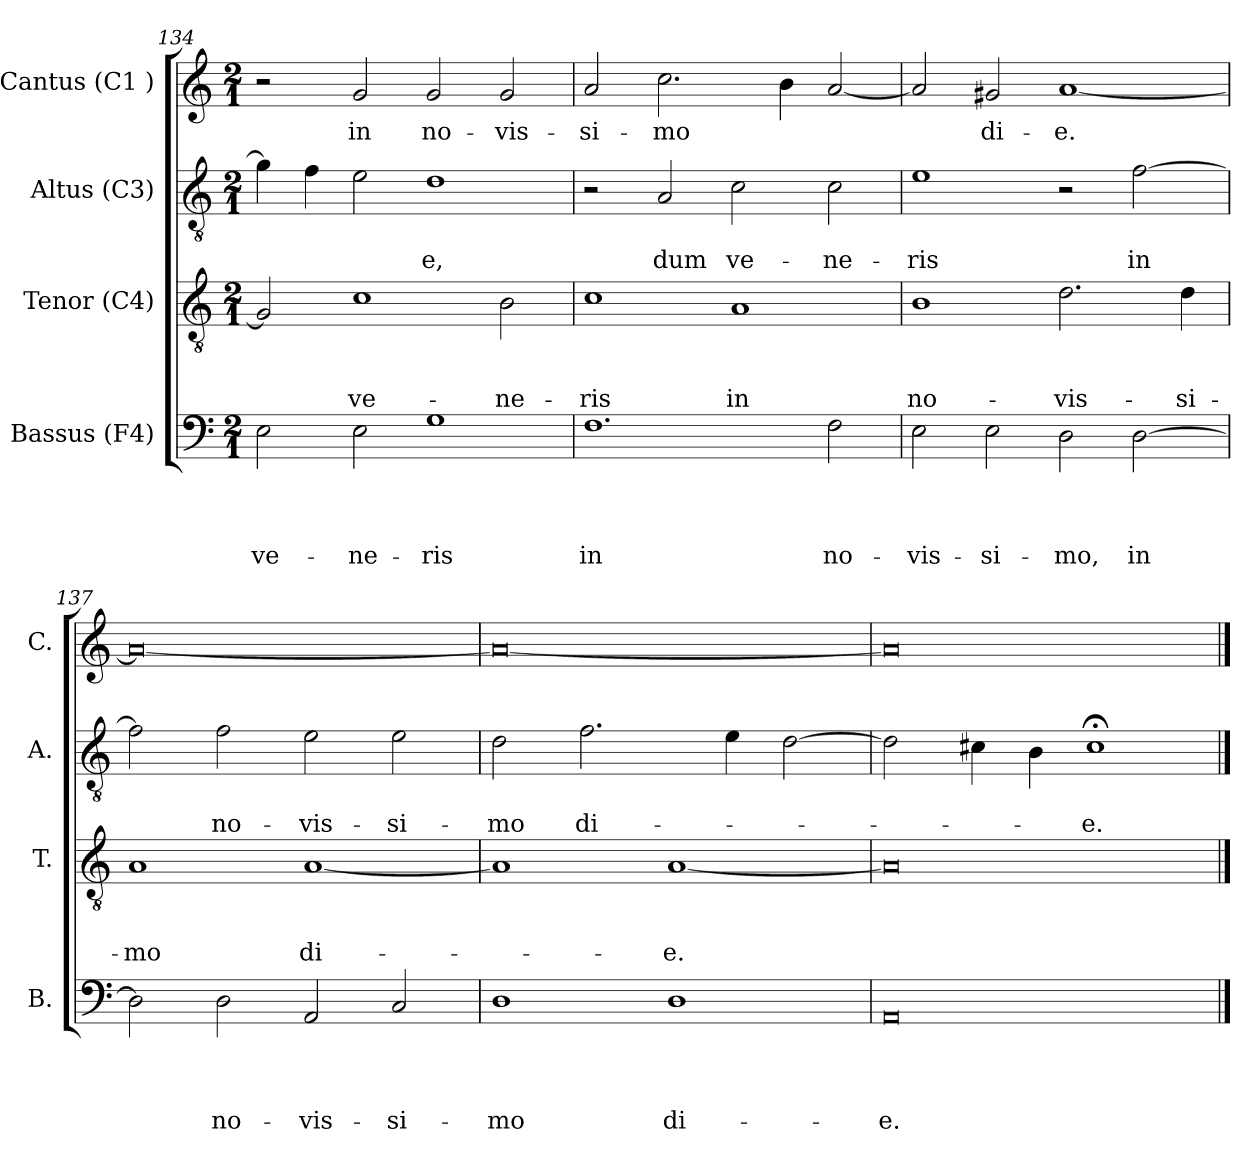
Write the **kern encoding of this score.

**kern	**text	**text	**text	**text	**kern	**text	**text	**text	**kern	**text	**text	**kern	**text
*part4	*part4	*part4	*part4	*part4	*part3	*part3	*part3	*part3	*part2	*part2	*part2	*part1	*part1
*staff4	*staff4	*staff4	*staff4	*staff4	*staff3	*staff3	*staff3	*staff3	*staff2	*staff2	*staff2	*staff1	*staff1
*I"Bassus (F4)	*	*	*	*	*I"Tenor (C4)	*	*	*	*I"Altus (C3)	*	*	*I"Cantus (C1 )	*
*I'B.	*	*	*	*	*I'T.	*	*	*	*I'A.	*	*	*I'C.	*
*clefF4	*	*	*	*	*clefGv2	*	*	*	*clefGv2	*	*	*clefG2	*
*k[]	*	*	*	*	*k[]	*	*	*	*k[]	*	*	*k[]	*
*C:	*	*	*	*	*C:	*	*	*	*C:	*	*	*C:	*
*M2/1	*	*	*	*	*M2/1	*	*	*	*M2/1	*	*	*M2/1	*
=134	=134	=134	=134	=134	=134	=134	=134	=134	=134	=134	=134	=134	=134
!	!	!	!	!LO:LY:b	!	!	!	!	!	!	!	!	!
2E\	.	.	.	ve-	2G/]	.	.	.	4g\]	.	.	2r	.
.	.	.	.	.	.	.	.	.	4f\	.	.	.	.
!	!	!	!	!LO:LY:b	!	!	!	!LO:LY:b	!	!	!	!	!LO:LY:b
2E\	.	.	.	-ne-	1c	.	.	ve-	2e\	.	.	2g/	in
!	!	!	!	!LO:LY:b	!	!	!	!	!	!	!LO:LY:b	!	!LO:LY:b
1G	.	.	.	-ris	.	.	.	.	1d	.	-e,	2g/	no-
!	!	!	!	!	!	!	!	!LO:LY:b	!	!	!	!	!LO:LY:b
.	.	.	.	.	2B\	.	.	-ne-	.	.	.	2g/	-vis-
=135	=135	=135	=135	=135	=135	=135	=135	=135	=135	=135	=135	=135	=135
!	!	!	!	!LO:LY:b	!	!	!	!LO:LY:b	!	!	!	!	!LO:LY:b
1.F	.	.	.	in	1c	.	.	-ris	2r	.	.	2a/	-si-
!	!	!	!	!	!	!	!	!	!	!	!LO:LY:b	!	!LO:LY:b
.	.	.	.	.	.	.	.	.	2A/	.	dum	2.cc\	-mo
!	!	!	!	!	!	!	!	!LO:LY:b	!	!	!LO:LY:b	!	!
.	.	.	.	.	1A	.	.	in	2c\	.	ve-	.	.
.	.	.	.	.	.	.	.	.	.	.	.	4b\	.
!	!	!	!	!LO:LY:b	!	!	!	!	!	!	!LO:LY:b	!	!
2F\	.	.	.	no-	.	.	.	.	2c\	.	-ne-	[<2a/	.
!!LO:LB:g=z
=136	=136	=136	=136	=136	=136	=136	=136	=136	=136	=136	=136	=136	=136
!	!	!	!	!LO:LY:b	!	!	!	!LO:LY:b	!	!	!LO:LY:b	!	!
2E\	.	.	.	-vis-	1B	.	.	no-	1e	.	-ris	2a/]	.
!	!	!	!	!LO:LY:b	!	!	!	!	!	!	!	!	!LO:LY:b
2E\	.	.	.	-si-	.	.	.	.	.	.	.	2g#/	di-
!	!	!	!	!LO:LY:b	!	!	!	!LO:LY:b	!	!	!	!	!LO:LY:b
2D\	.	.	.	-mo,	2.d\	.	.	-vis-	2r	.	.	[<1a	-e.
!	!	!	!	!LO:LY:b	!	!	!	!	!	!	!LO:LY:b	!	!
[>2D\	.	.	.	in	.	.	.	.	[>2f\	.	in	.	.
!	!	!	!	!	!	!	!	!LO:LY:b	!	!	!	!	!
.	.	.	.	.	4d\	.	.	-si-	.	.	.	.	.
=137	=137	=137	=137	=137	=137	=137	=137	=137	=137	=137	=137	=137	=137
!	!	!	!	!	!	!	!	!LO:LY:b	!	!	!	!	!
2D\]	.	.	.	.	1A	.	.	-mo	2f\]	.	.	0a_	.
!	!	!	!	!LO:LY:b	!	!	!	!	!	!	!LO:LY:b	!	!
2D\	.	.	.	no-	.	.	.	.	2f\	.	no-	.	.
!	!	!	!	!LO:LY:b	!	!	!	!LO:LY:b	!	!	!LO:LY:b	!	!
2AA/	.	.	.	-vis-	[<1A	.	.	di-	2e\	.	-vis-	.	.
!	!	!	!	!LO:LY:b	!	!	!	!	!	!	!LO:LY:b	!	!
2C/	.	.	.	-si-	.	.	.	.	2e\	.	-si-	.	.
=138	=138	=138	=138	=138	=138	=138	=138	=138	=138	=138	=138	=138	=138
!	!	!	!	!LO:LY:b	!	!	!	!	!	!	!LO:LY:b	!	!
1D	.	.	.	-mo	1A]	.	.	.	2d\	.	-mo	0a_	.
!	!	!	!	!	!	!	!	!	!	!	!LO:LY:b	!	!
.	.	.	.	.	.	.	.	.	2.f\	.	di-	.	.
!	!	!	!	!LO:LY:b	!	!	!	!LO:LY:b	!	!	!	!	!
1D	.	.	.	di-	[<1A	.	.	-e.	.	.	.	.	.
.	.	.	.	.	.	.	.	.	4e\	.	.	.	.
.	.	.	.	.	.	.	.	.	[>2d\	.	.	.	.
=139	=139	=139	=139	=139	=139	=139	=139	=139	=139	=139	=139	=139	=139
!	!	!	!	!LO:LY:b:rj	!	!	!	!	!	!	!	!	!
0AA	.	.	.	-e.	0A]	.	.	.	2d\]	.	.	0a]	.
.	.	.	.	.	.	.	.	.	4c#\	.	.	.	.
.	.	.	.	.	.	.	.	.	4B\	.	.	.	.
!	!	!	!	!	!	!	!	!	!	!	!LO:LY:b	!	!
.	.	.	.	.	.	.	.	.	1c#;<	.	-e.	.	.
==	==	==	==	==	==	==	==	==	==	==	==	==	==
*-	*-	*-	*-	*-	*-	*-	*-	*-	*-	*-	*-	*-	*-
